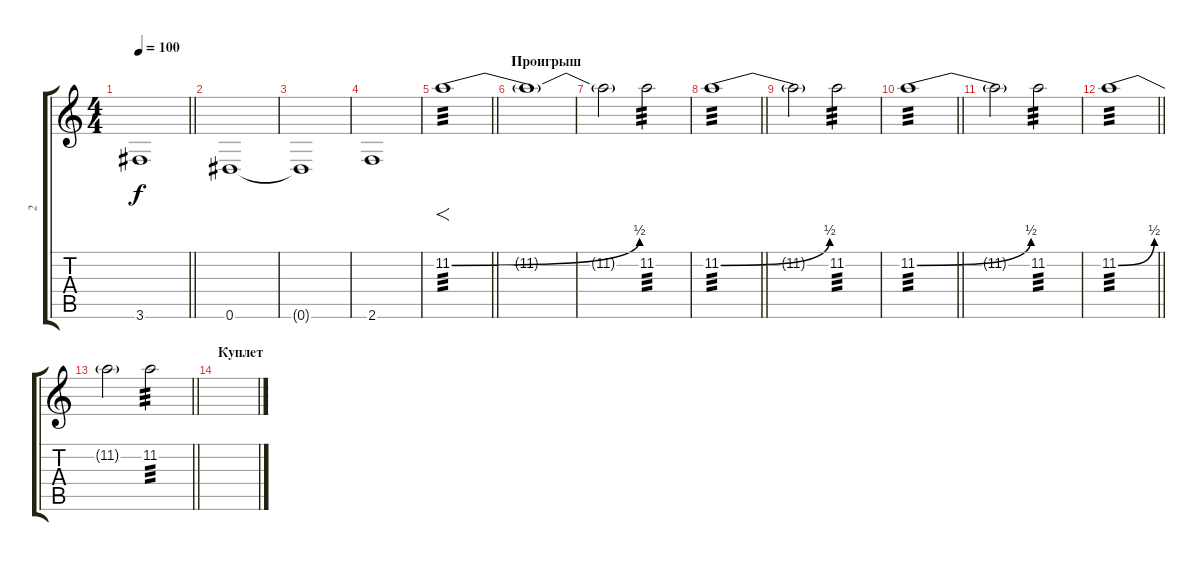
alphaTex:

\track ("2" "2") {instrument electricguitarclean}
\staff {score tabs}
\tuning (Eb4 Bb3 Gb3 Db3 Ab2 Eb2) {hide}
\ts (4 4)
\tempo 100
\clef g2
\barLineRight lightlight
\ks c
3.6{t}.1{dy f} |
0.6.1 |
0.6{t}.1 |
2.6.1 |
\barLineRight lightlight
11.2{be (bend 0 0 60 2)}.1{f tp 3 instrument distortionguitar} |
\section ("" "Проигрыш")
11.2{t}.1 |
11.2{t}.2 11.2.2{tp 3} |
\barLineRight lightlight
11.2{be (bend 0 0 60 2)}.1{tp 3} |
11.2{t}.2 11.2.2{tp 3} |
\barLineRight lightlight
11.2{be (bend 0 0 60 2)}.1{tp 3} |
11.2{t}.2 11.2.2{tp 3} |
\barLineRight lightlight
11.2{be (bend 0 0 60 2)}.1{tp 3} |
\barLineRight lightlight
11.2{t}.2 11.2.2{tp 3} |
\section ("" "Куплет")
